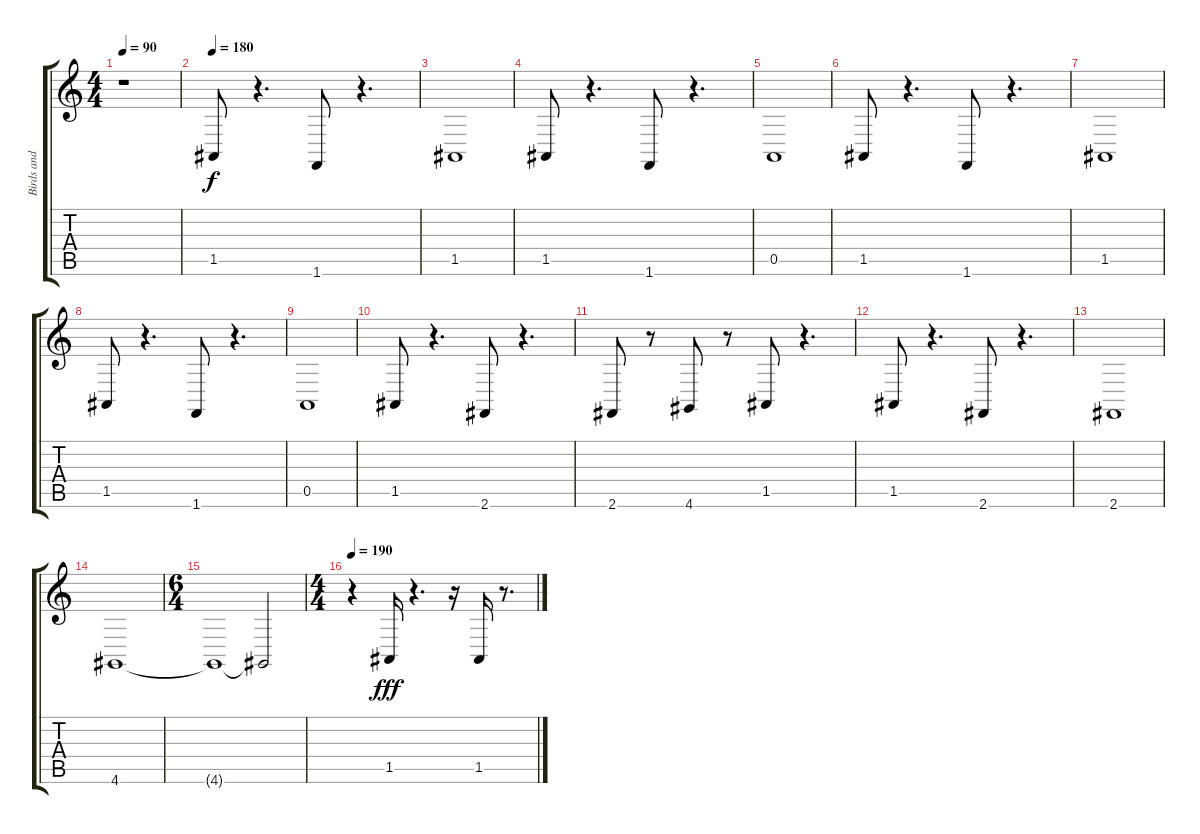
\track ("Birds and Others" "Birds and ") {instrument birdtweet}
\staff {score tabs}
\tuning (E4 B3 G3 D3 A2 E2) {hide}
\ts (4 4)
\tempo 90
\clef g2
\ks c
r.1{dy pp} |
\tempo 180
1.5.8{dy f volume 14 instrument frenchhorn} r.4{d} 1.6.8 r.4{d} |
1.5.1 |
1.5.8 r.4{d} 1.6.8 r.4{d} |
0.5.1 |
1.5.8 r.4{d} 1.6.8 r.4{d} |
1.5.1 |
1.5.8 r.4{d} 1.6.8 r.4{d} |
0.5.1 |
1.5.8 r.4{d} 2.6.8 r.4{d} |
2.6.8 r.8 4.6.8 r.8 1.5.8 r.4{d} |
1.5.8 r.4{d} 2.6.8 r.4{d} |
2.6.1 |
4.6.1 |
\ts (6 4)
4.6{t}.1 4.6{t}.2 |
\ts (4 4)
\tempo 190
r.4 1.5.16{dy fff instrument trombone} r.4{d} r.16 1.5.16 r.8{d}
